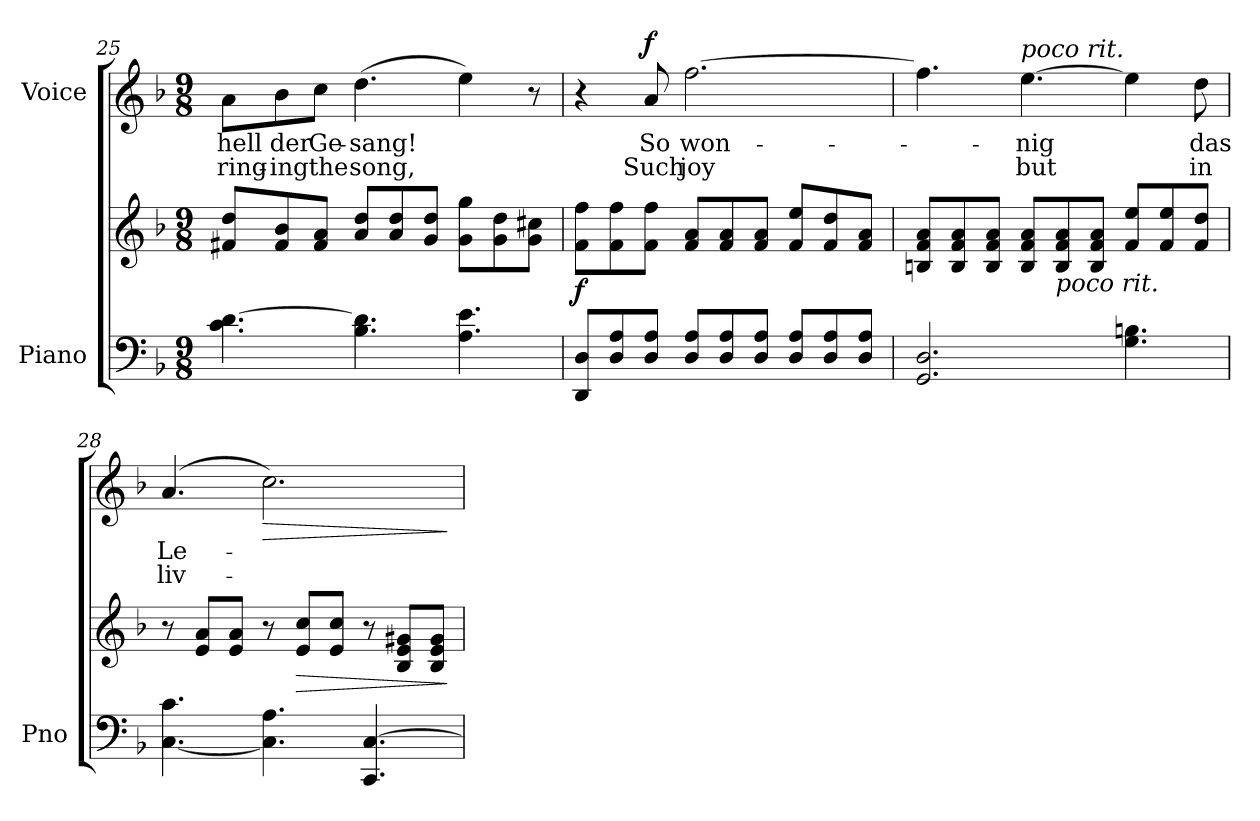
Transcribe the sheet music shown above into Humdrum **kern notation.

**kern	**kern	**dynam	**kern	**text	**text	**dynam
*part2	*part2	*part2	*part1	*part1	*part1	*part1
*staff3	*staff2	*staff2/3	*staff1	*staff1	*staff1	*staff1
*I"Piano	*	*	*I"Voice	*	*	*
*I'Pno	*	*	*	*	*	*
*clefF4	*clefG2	*	*clefG2	*	*	*
*k[b-]	*k[b-]	*	*k[b-]	*	*	*
*M9/8	*M9/8	*	*M9/8	*	*	*
=25	=25	=25	=25	=25	=25	=25
4.c\ [4.d\	8f#X/ 8dd/L	.	8a\L	hell	ring-	.
.	8f#/ 8b-/	.	8b-\	der	-ing	.
.	8f#/ 8a/J	.	8cc\J	Ge-	the	.
4.B-\ 4.d\]	8a/ 8dd/L	.	(4.dd\	-sang!	song,	.
.	8a/ 8dd/	.	.	.	.	.
.	8g/ 8dd/J	.	.	.	.	.
4.A\ 4.e\	8g\ 8gg\L	.	4ee\)	.	.	.
.	8g\ 8dd\	.	.	.	.	.
.	8g\ 8cc#X\J	.	8r	.	.	.
=26	=26	=26	=26	=26	=26	=26
!	!	!LO:DY:b	!	!	!	!
8DD/ 8D/L	8f\ 8ff\L	f	4r	.	.	.
8D/ 8A/	8f\ 8ff\	.	.	.	.	.
!	!	!	!	!	!	!LO:DY:a
8D/ 8A/J	8f\ 8ff\J	.	8a/	So	Such	f
8D/ 8A/L	8f/ 8a/L	.	[2.ff\	won-	joy	.
8D/ 8A/	8f/ 8a/	.	.	.	.	.
8D/ 8A/J	8f/ 8a/J	.	.	.	.	.
8D/ 8A/L	8f/ 8ee/L	.	.	.	.	.
8D/ 8A/	8f/ 8dd/	.	.	.	.	.
8D/ 8A/J	8f/ 8a/J	.	.	.	.	.
=27	=27	=27	=27	=27	=27	=27
2.GG/ 2.D/	8Bn/ 8f/ 8a/L	.	4.ff\]	.	.	.
.	8B/ 8f/ 8a/	.	.	.	.	.
.	8B/ 8f/ 8a/J	.	.	.	.	.
!	!	!	!LO:TX:a:i:t=poco rit.	!	!	!
.	8B/ 8f/ 8a/L	.	[4.ee\	-nig	but	.
!	!LO:TX:b:i:t=poco rit.	!	!	!	!	!
.	8B/ 8f/ 8a/	.	.	.	.	.
.	8B/ 8f/ 8a/J	.	.	.	.	.
4.G\ 4.Bn\	8f/ 8ee/L	.	4ee\]	.	.	.
.	8f/ 8ee/	.	.	.	.	.
.	8f/ 8dd/J	.	8dd\	das	in	.
=28	=28	=28	=28	=28	=28	=28
[4.C\ 4.c\	8r	.	(4.a/	Le-	liv-	.
.	8e/ 8a/L	.	.	.	.	.
.	8e/ 8a/J	.	.	.	.	.
!	!	!	!	!	!	!LO:HP:b
4.C\] 4.A\	8r	.	2.cc\)	.	.	>
!	!	!LO:HP:b	!	!	!	!
.	8e/ 8cc/L	>	.	.	.	.
.	8e/ 8cc/J	.	.	.	.	.
4.CC/ [4.C/	8r	.	.	.	.	.
.	8B-/ 8e/ 8g#X/L	.	.	.	.	.
.	8B-/ 8e/ 8g#/J	.	.	.	.	.
.	.	]	.	.	.	]
=	=	=	=	=	=	=
*-	*-	*-	*-	*-	*-	*-
